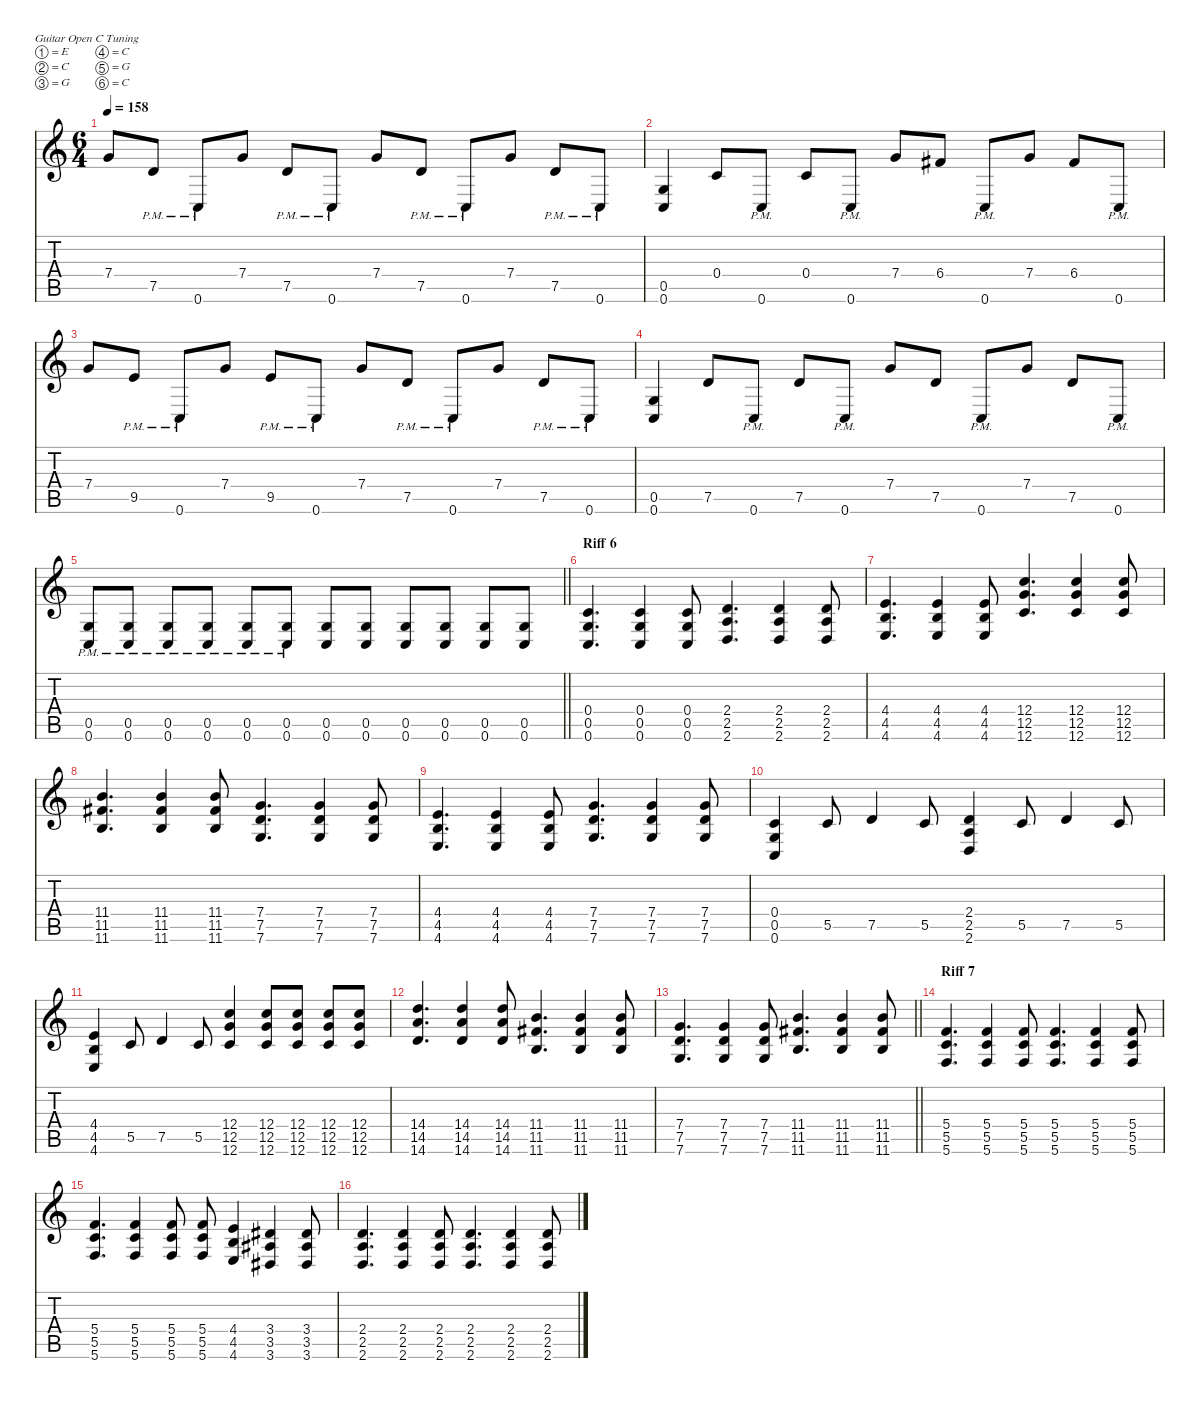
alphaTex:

\defaultSystemsLayout 4
\hideDynamics
\bracketExtendMode nobrackets
\singleTrackTrackNamePolicy hidden
\multiTrackTrackNamePolicy hidden
\firstSystemTrackNameMode fullname
\firstSystemTrackNameOrientation horizontal
\otherSystemsTrackNameOrientation horizontal
\track ("Rythm 2 - Devin" "dist.guit.") {defaultSystemsLayout 4 mute instrument distortionguitar}
\staff {score tabs}
\tuning (E4 C4 G3 C3 G2 C2)
\ts (6 4)
\tempo 158
\clef g2
\ks c
7.4.8{dy f beam Up} 7.5{pm}.8{beam Up} 0.6{pm}.8{beam Up} 7.4.8{beam Up} 7.5{pm}.8{beam Up} 0.6{pm}.8{beam Up} 7.4.8{beam Up} 7.5{pm}.8{beam Up} 0.6{pm}.8{beam Up} 7.4.8{beam Up} 7.5{pm}.8{beam Up} 0.6{pm}.8{beam Up} |
(0.5 0.6).4{beam Up} 0.4.8{beam Up} 0.6{pm}.8{beam Up} 0.4.8{beam Up} 0.6{pm}.8{beam Up} 7.4.8{beam Up} 6.4{acc #}.8{beam Up} 0.6{pm}.8{beam Up} 7.4.8{beam Up} 6.4{acc #}.8{beam Up} 0.6{pm}.8{beam Up} |
7.4.8{beam Up} 9.5{pm}.8{beam Up} 0.6{pm}.8{beam Up} 7.4.8{beam Up} 9.5{pm}.8{beam Up} 0.6{pm}.8{beam Up} 7.4.8{beam Up} 7.5{pm}.8{beam Up} 0.6{pm}.8{beam Up} 7.4.8{beam Up} 7.5{pm}.8{beam Up} 0.6{pm}.8{beam Up} |
(0.5 0.6).4{beam Up} 7.5.8{beam Up} 0.6{pm}.8{beam Up} 7.5.8{beam Up} 0.6{pm}.8{beam Up} 7.4.8{beam Up} 7.5.8{beam Up} 0.6{pm}.8{beam Up} 7.4.8{beam Up} 7.5.8{beam Up} 0.6{pm}.8{beam Up} |
\barLineRight lightlight
(0.5{pm} 0.6{pm}).8{beam Up} (0.5{pm} 0.6{pm}).8{beam Up} (0.5{pm} 0.6{pm}).8{beam Up} (0.5{pm} 0.6{pm}).8{beam Up} (0.5{pm} 0.6{pm}).8{beam Up} (0.5{pm} 0.6{pm}).8{beam Up} (0.5 0.6).8{beam Up} (0.5 0.6).8{beam Up} (0.5 0.6).8{beam Up} (0.5 0.6).8{beam Up} (0.5 0.6).8{beam Up} (0.5 0.6).8{beam Up} |
\section ("" "Riff 6")
(0.4 0.5 0.6).4{d beam Up} (0.4 0.5 0.6).4{beam Up} (0.4 0.5 0.6).8{beam Up} (2.4 2.5 2.6).4{d beam Up} (2.4 2.5 2.6).4{beam Up} (2.4 2.5 2.6).8{beam Up} |
(4.4 4.5 4.6).4{d beam Up} (4.4 4.5 4.6).4{beam Up} (4.4 4.5 4.6).8{beam Up} (12.4 12.5 12.6).4{d beam Up} (12.4 12.5 12.6).4{beam Up} (12.4 12.5 12.6).8{beam Up} |
(11.4 11.5{acc #} 11.6).4{d beam Up} (11.4 11.5{acc #} 11.6).4{beam Up} (11.4 11.5{acc #} 11.6).8{beam Up} (7.4 7.5 7.6).4{d beam Up} (7.4 7.5 7.6).4{beam Up} (7.4 7.5 7.6).8{beam Up} |
(4.4 4.5 4.6).4{d beam Up} (4.4 4.5 4.6).4{beam Up} (4.4 4.5 4.6).8{beam Up} (7.4 7.5 7.6).4{d beam Up} (7.4 7.5 7.6).4{beam Up} (7.4 7.5 7.6).8{beam Up} |
(0.4 0.5 0.6).4{beam Up} 5.5.8{beam Up} 7.5.4{beam Up} 5.5.8{beam Up} (2.4 2.5 2.6).4{beam Up} 5.5.8{beam Up} 7.5.4{beam Up} 5.5.8{beam Up} |
(4.4 4.5 4.6).4{beam Up} 5.5.8{beam Up} 7.5.4{beam Up} 5.5.8{beam Up} (12.4 12.5 12.6).4{beam Up} (12.4 12.5 12.6).8{beam Up} (12.4 12.5 12.6).8{beam Up} (12.4 12.5 12.6).8{beam Up} (12.4 12.5 12.6).8{beam Up} |
(14.4 14.5 14.6).4{d beam Up} (14.4 14.5 14.6).4{beam Up} (14.4 14.5 14.6).8{beam Up} (11.4 11.5{acc #} 11.6).4{d beam Up} (11.4 11.5{acc #} 11.6).4{beam Up} (11.4 11.5{acc #} 11.6).8{beam Up} |
\barLineRight lightlight
(7.4 7.5 7.6).4{d beam Up} (7.4 7.5 7.6).4{beam Up} (7.4 7.5 7.6).8{beam Up} (11.4 11.5{acc #} 11.6).4{d beam Up} (11.4 11.5{acc #} 11.6).4{beam Up} (11.4 11.5{acc #} 11.6).8{beam Up} |
\section ("" "Riff 7")
(5.4 5.5 5.6).4{d beam Up} (5.4 5.5 5.6).4{beam Up} (5.4 5.5 5.6).8{beam Up} (5.4 5.5 5.6).4{d beam Up} (5.4 5.5 5.6).4{beam Up} (5.4 5.5 5.6).8{beam Up} |
(5.4 5.5 5.6).4{d beam Up} (5.4 5.5 5.6).4{beam Up} (5.4 5.5 5.6).8{beam Up} (5.4 5.5 5.6).8{beam Up} (4.4 4.5 4.6).4{beam Up} (3.4{acc #} 3.5{acc #} 3.6{acc #}).4{beam Up} (3.4{acc #} 3.5{acc #} 3.6{acc #}).8{beam Up} |
(2.4 2.5 2.6).4{d beam Up} (2.4 2.5 2.6).4{beam Up} (2.4 2.5 2.6).8{beam Up} (2.4 2.5 2.6).4{d beam Up} (2.4 2.5 2.6).4{beam Up} (2.4 2.5 2.6).8{beam Up}
